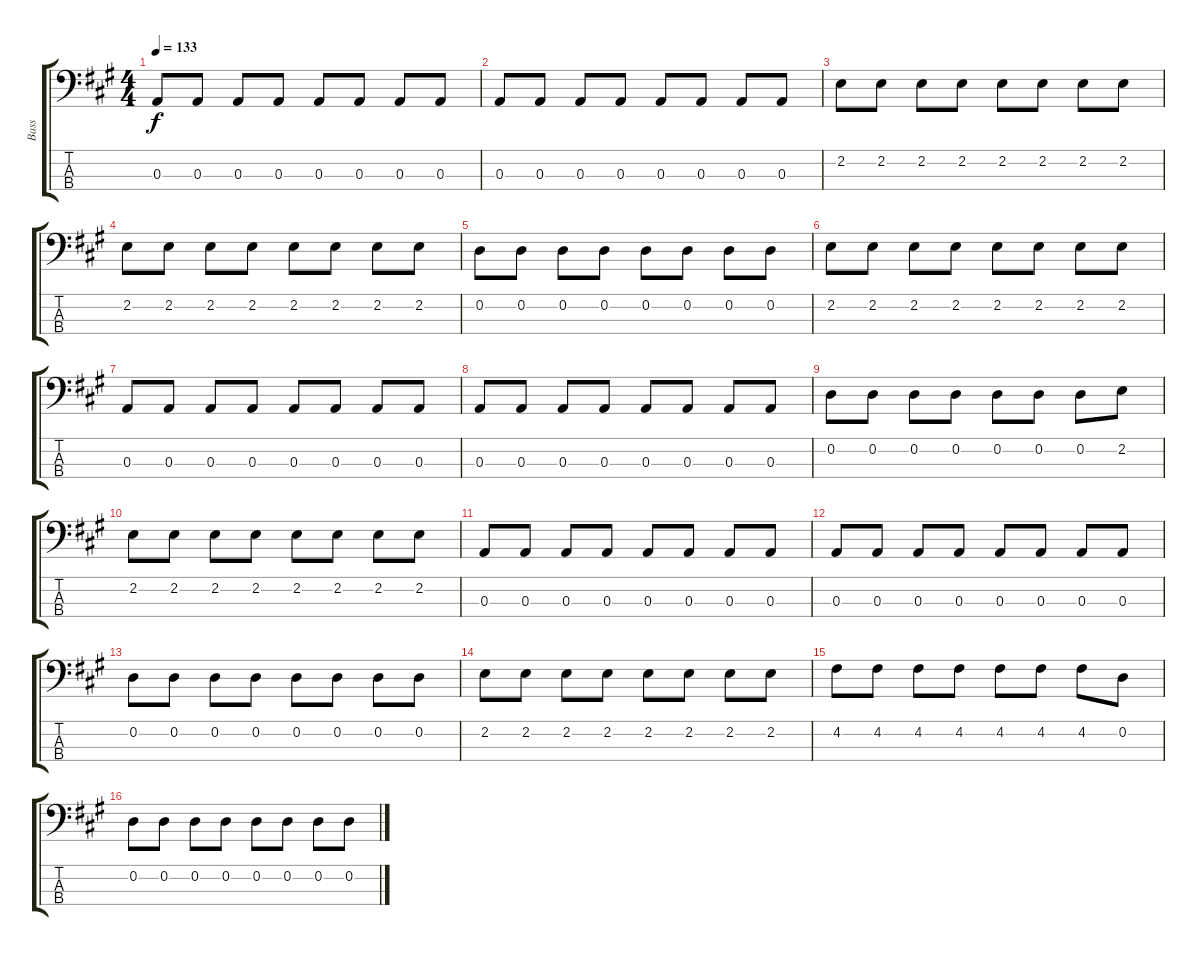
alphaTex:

\track ("Bass" "Bass") {instrument electricbassfinger}
\staff {score tabs}
\tuning (G2 D2 A1 E1) {hide}
\ts (4 4)
\tempo 133
\clef f4
\ks a
0.3.8{dy f} 0.3.8 0.3.8 0.3.8 0.3.8 0.3.8 0.3.8 0.3.8 |
0.3.8 0.3.8 0.3.8 0.3.8 0.3.8 0.3.8 0.3.8 0.3.8 |
2.2.8 2.2.8 2.2.8 2.2.8 2.2.8 2.2.8 2.2.8 2.2.8 |
2.2.8 2.2.8 2.2.8 2.2.8 2.2.8 2.2.8 2.2.8 2.2.8 |
0.2.8 0.2.8 0.2.8 0.2.8 0.2.8 0.2.8 0.2.8 0.2.8 |
2.2.8 2.2.8 2.2.8 2.2.8 2.2.8 2.2.8 2.2.8 2.2.8 |
0.3.8 0.3.8 0.3.8 0.3.8 0.3.8 0.3.8 0.3.8 0.3.8 |
0.3.8 0.3.8 0.3.8 0.3.8 0.3.8 0.3.8 0.3.8 0.3.8 |
0.2.8 0.2.8 0.2.8 0.2.8 0.2.8 0.2.8 0.2.8 2.2.8 |
2.2.8 2.2.8 2.2.8 2.2.8 2.2.8 2.2.8 2.2.8 2.2.8 |
0.3.8 0.3.8 0.3.8 0.3.8 0.3.8 0.3.8 0.3.8 0.3.8 |
0.3.8 0.3.8 0.3.8 0.3.8 0.3.8 0.3.8 0.3.8 0.3.8 |
0.2.8 0.2.8 0.2.8 0.2.8 0.2.8 0.2.8 0.2.8 0.2.8 |
2.2.8 2.2.8 2.2.8 2.2.8 2.2.8 2.2.8 2.2.8 2.2.8 |
4.2.8 4.2.8 4.2.8 4.2.8 4.2.8 4.2.8 4.2.8 0.2.8 |
0.2.8 0.2.8 0.2.8 0.2.8 0.2.8 0.2.8 0.2.8 0.2.8
